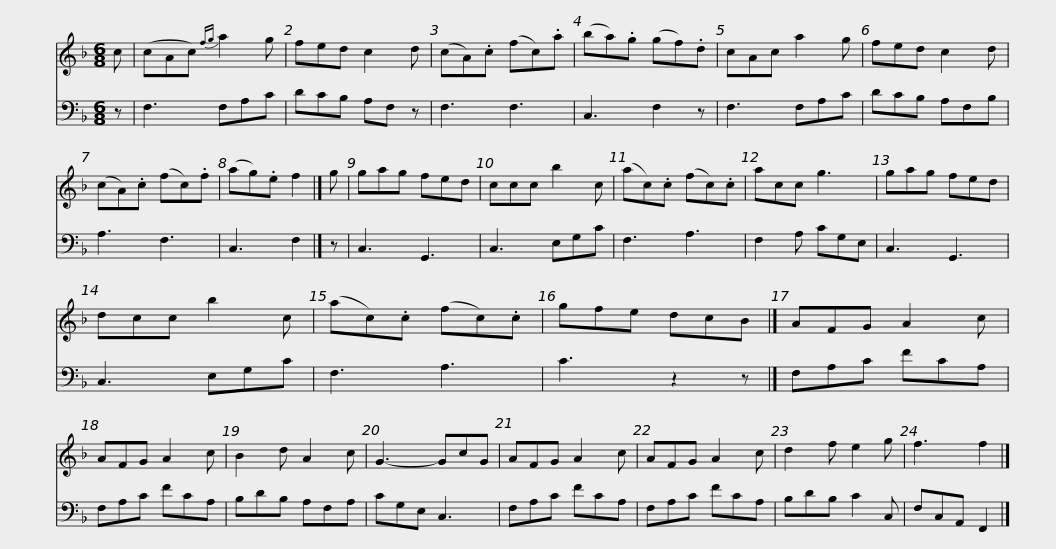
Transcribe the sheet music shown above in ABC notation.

X:1
%%score 1 2
L:1/8
M:6/8
I:linebreak $
K:F
V:1 treble
V:2 bass
V:1
 c | (cAc){fg} a2 g | fed c2 d | (cA).c (fc).a | (ba).g (gf).d | %5
 cAc a2 g | fed c2 d |$ (cA).c (fc).f | (ag).e f2 |] g | %10
 gag fed | ccc b2 c | (ac).c (fc).c | acc g3 | gag fed |$ %15
 dcc b2 c | (ac).c (fc).c | gfe dcB |] AFG A2 c | AFG A2 c | %20
 B2 d A2 c | G3- GcG |$ AFG A2 c | AFG A2 c | d2 f e2 g | %25
 f3 f2 |] %26
V:2
 z | F,3 F,A,C | DCB, A,F, z | F,3 F,3 | C,3 F,2 z | %5
 F,3 F,A,C | DCB, A,F,B, |$ A,3 F,3 | C,3 F,2 |] z | %10
 C,3 G,,3 | C,3 E,G,C | F,3 A,3 | F,2 A, CG,E, | C,3 G,,3 |$ %15
 C,3 E,G,C | F,3 A,3 | C3 z2 z |] F,A,C FCA, | F,A,C FCA, | %20
 B,DB, A,F,A, | CG,E, C,3 |$ F,A,C FCA, | F,A,C FCA, | B,DB, C2 C, | %25
 F,C,A,, F,,2 |] %26
